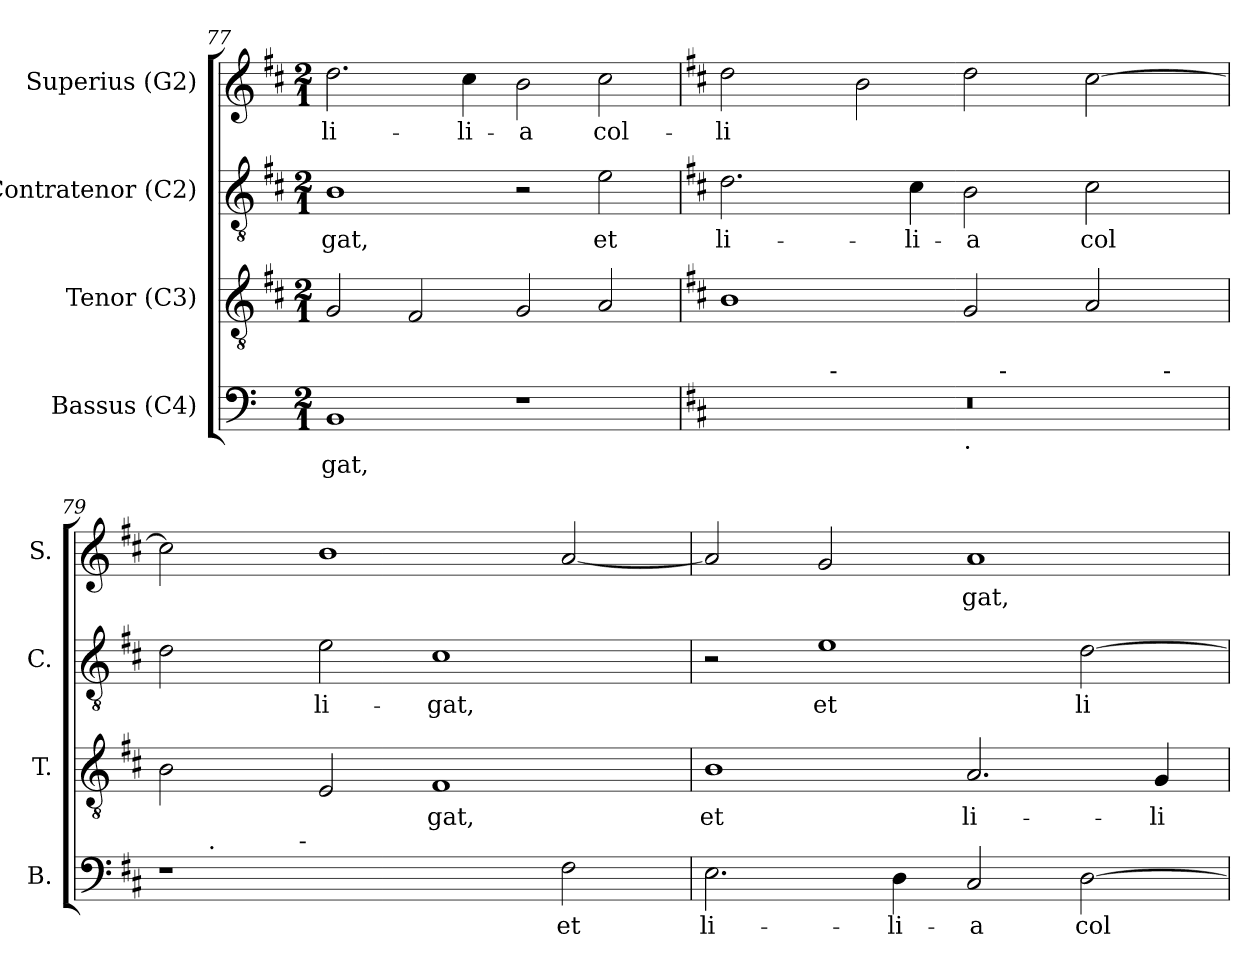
**kern	**text	**kern	**text	**kern	**text	**kern	**text
*part4	*part4	*part3	*part3	*part2	*part2	*part1	*part1
*staff4	*staff4	*staff3	*staff3	*staff2	*staff2	*staff1	*staff1
*I"Bassus (C4)	*	*I"Tenor (C3)	*	*I"Contratenor (C2)	*	*I"Superius (G2)	*
*I'B.	*	*I'T.	*	*I'C.	*	*I'S.	*
*clefF4	*	*clefGv2	*	*clefGv2	*	*clefG2	*
*k[]	*	*k[f#c#]	*	*k[f#c#]	*	*k[f#c#]	*
*C:	*	*D:	*	*D:	*	*D:	*
*M2/1	*	*M2/1	*	*M2/1	*	*M2/1	*
=77	=77	=77	=77	=77	=77	=77	=77
!	!LO:LY:b:cj	!	!LO:LY:b:cj	!	!LO:LY:b:cj	!	!LO:LY:b:cj
1BB	-gat,	2G/	--	1B	-gat,	2.dd\	li-
!	!	!	!LO:LY:b:cj	!	!	!	!
.	.	2F#/	--	.	.	.	.
!	!	!	!	!	!	!	!LO:LY:b:cj
.	.	.	.	.	.	4cc#\	-li-
!	!	!	!LO:LY:b:cj	!	!	!	!LO:LY:b:cj
1r	.	2G/	--	2r	.	2b\	-a
!	!	!	!LO:LY:b:cj	!	!LO:LY:b:cj	!	!LO:LY:b:cj
.	.	2A/	--	2e\	et	2cc#\	col-
!!LO:LB:g=z
=78	=78	=78	=78	=78	=78	=78	=78
*k[f#c#]	*	*	*	*	*	*	*
*D:	*	*	*	*	*	*	*
!	!	!	!LO:LY:b:cj	!	!LO:LY:b:cj	!	!LO:LY:b:cj
*^	*	*	*	*	*	*	*
*	*^	*	*	*	*	*	*	*
*	*	*^	*	*	*	*	*	*	*
*	*	*	*^	*	*	*	*	*	*	*
0r	4ryy	1ryy	1ryy	1ryy	.	1B	--	2.d\	li-	2dd\	-li-
.	8ryy	.	.	.	.	.	.	.	.	.	.
.	32.ryy	.	.	.	.	.	.	.	.	.	.
!	!LO:TX:a:t=-	!	!	!	!	!	!	!	!	!	!
.	1ryy	.	.	.	.	.	.	.	.	.	.
!	!	!	!	!	!	!	!	!	!	!	!LO:LY:b:cj
.	.	.	.	.	.	.	.	.	.	2b\	--
!	!	!	!	!	!	!	!	!	!LO:LY:b:cj	!	!
.	.	.	.	.	.	.	.	4c#\	-li-	.	.
!	!	!LO:TX:b:t=.	!	!	!	!	!	!	!	!	!
!	!	!	!	!	!	!	!LO:LY:b:cj	!	!LO:LY:b:cj	!	!LO:LY:b:cj
.	.	1ryy	8ryy	2ryy	.	2G/	--	2B\	-a	2dd\	--
!	!	!	!LO:TX:a:t=-	!	!	!	!	!	!	!	!
.	.	.	2..ryy	.	.	.	.	.	.	.	.
.	2ryy	.	.	.	.	.	.	.	.	.	.
!	!	!	!	!	!	!	!LO:LY:b:cj	!	!LO:LY:b:cj	!	!LO:LY:b:cj
.	.	.	.	4ryy	.	2A/	--	2c#\	col-	[>2cc#\	--
.	.	.	.	16ryy	.	.	.	.	.	.	.
!	!	!	!	!LO:TX:a:t=-	!	!	!	!	!	!	!
.	.	.	.	8.ryy	.	.	.	.	.	.	.
.	16ryy	.	.	.	.	.	.	.	.	.	.
.	64ryy	.	.	.	.	.	.	.	.	.	.
=79	=79	=79	=79	=79	=79	=79	=79	=79	=79	=79	=79
!	!	!	!	!	!	!	!LO:LY:b:cj	!	!LO:LY:b:cj	!	!LO:LY:b:cj
*	*	*v	*v	*v	*	*	*	*	*	*	*
1r	8ryy	4...ryy	.	2B\	--	2d\	--	2cc#\]	--
!	!LO:TX:a:t=.	!	!	!	!	!	!	!	!
.	1...ryy	.	.	.	.	.	.	.	.
!	!	!LO:TX:a:t=-	!	!	!	!	!	!	!
.	.	1ryy	.	.	.	.	.	.	.
!	!	!	!	!	!LO:LY:b:cj	!	!LO:LY:b:cj	!	!LO:LY:b:cj
.	.	.	.	2E/	--	2e\	-li-	1b	--
!	!	!	!	!	!LO:LY:b:cj	!	!LO:LY:b:cj	!	!
2ryy	.	.	.	1F#	-gat,	1c#	-gat,	.	.
.	.	2ryy	.	.	.	.	.	.	.
!	!	!	!LO:LY:b:cj	!	!	!	!	!	!LO:LY:b:cj
2F#\	.	.	et	.	.	.	.	[<2a/	--
.	.	32ryy	.	.	.	.	.	.	.
=80	=80	=80	=80	=80	=80	=80	=80	=80	=80
!	!	!	!LO:LY:b:cj	!	!LO:LY:b:cj	!	!	!	!LO:LY:b:cj
*v	*v	*v	*	*	*	*	*	*	*
2.E\	li-	1B	et	2r	.	2a/]	--
!	!	!	!	!	!LO:LY:b:cj	!	!LO:LY:b:cj
.	.	.	.	1e	et	2g/	--
!	!LO:LY:b:cj	!	!	!	!	!	!
4D\	-li-	.	.	.	.	.	.
!	!LO:LY:b:cj	!	!LO:LY:b:cj	!	!	!	!LO:LY:b:cj
2C#/	-a	2.A/	li-	.	.	1a	-gat,
!	!LO:LY:b:cj	!	!	!	!LO:LY:b:cj	!	!
[>2D\	col-	.	.	[>2d\	li-	.	.
!	!	!	!LO:LY:b:cj	!	!	!	!
.	.	4G/	-li-	.	.	.	.
=	=	=	=	=	=	=	=
*-	*-	*-	*-	*-	*-	*-	*-
